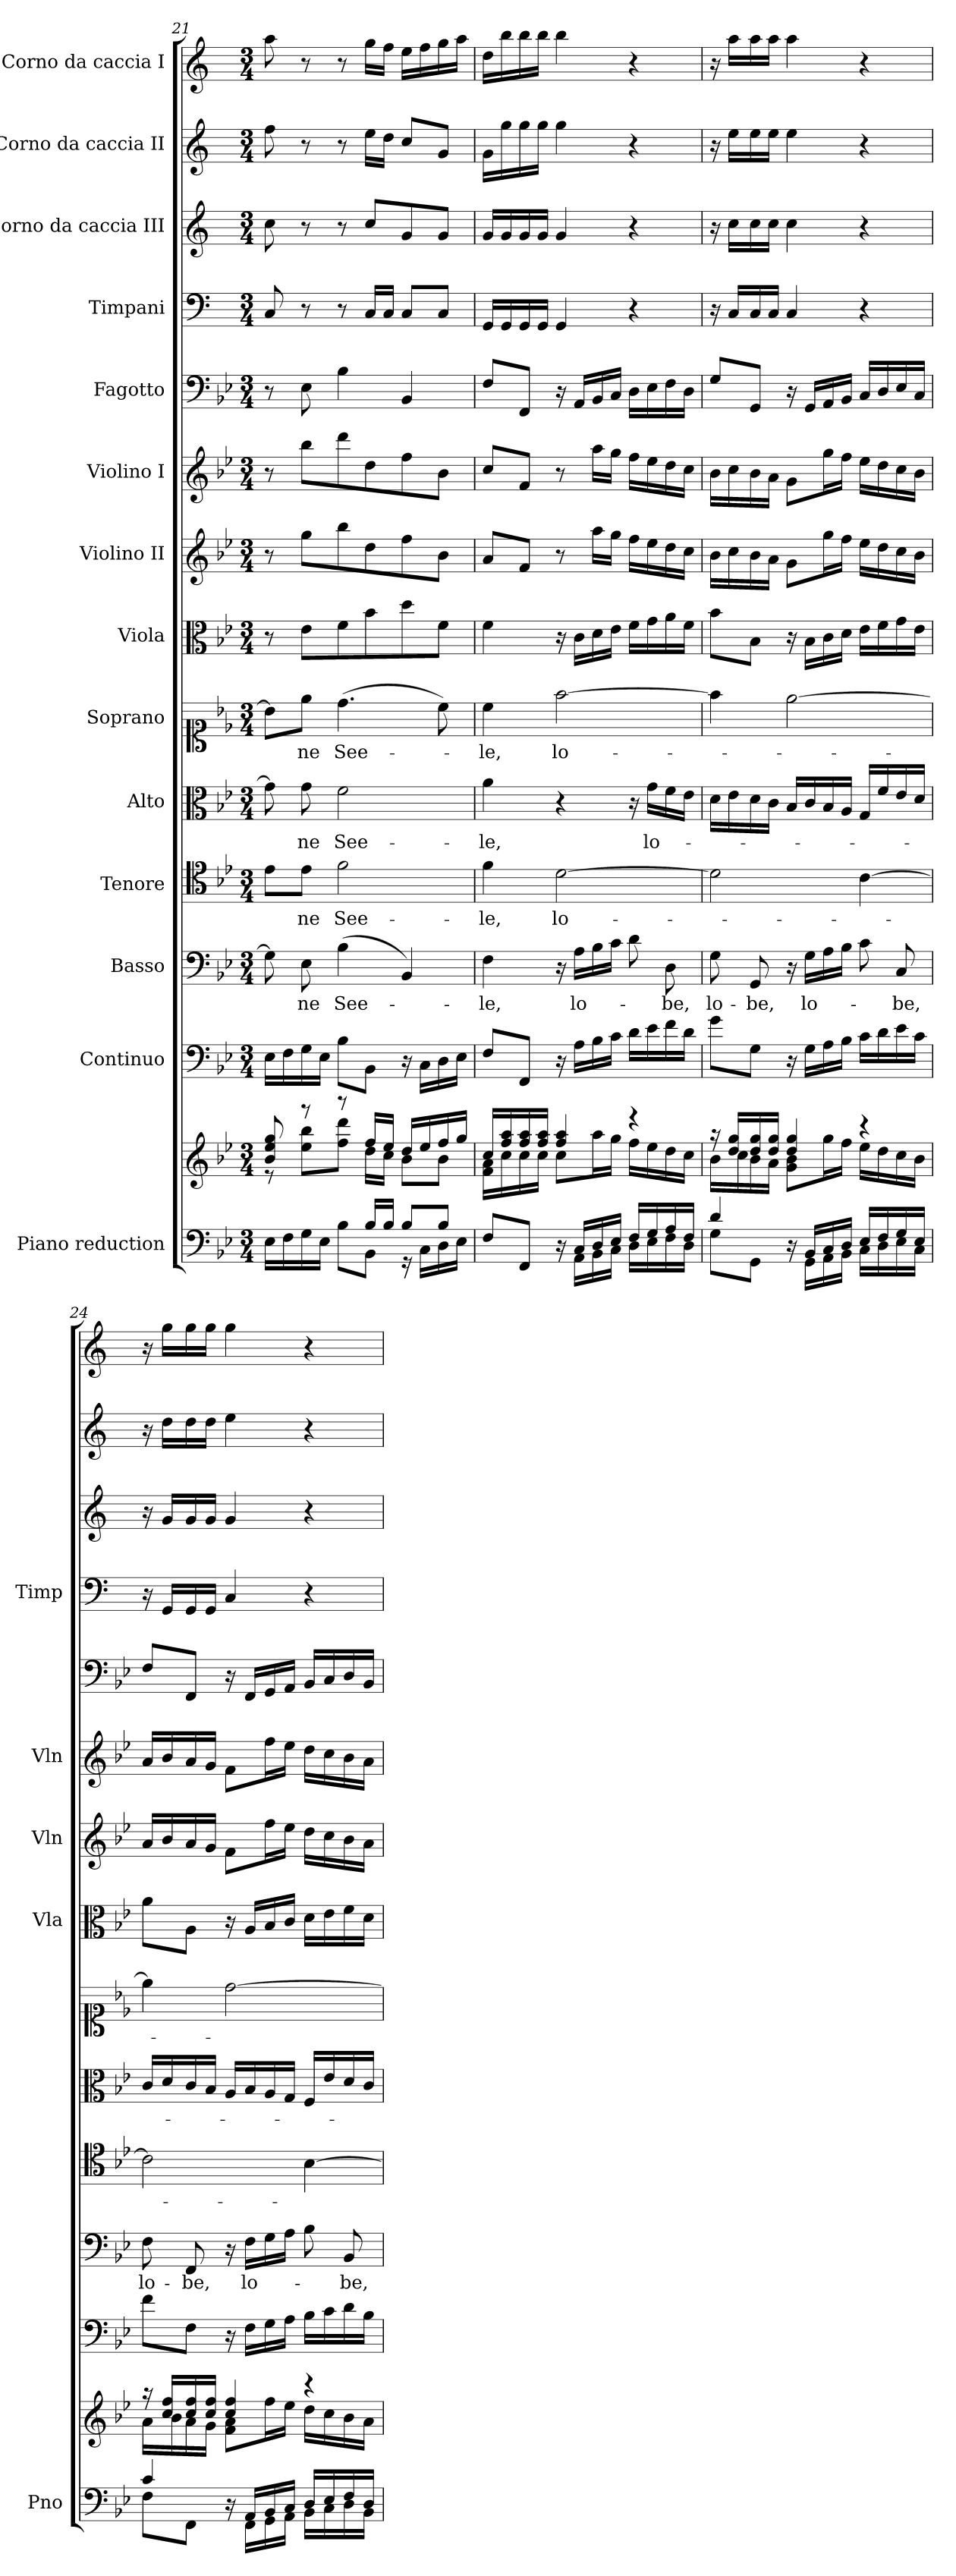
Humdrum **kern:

**kern	**kern	**kern	**kern	**text	**kern	**text	**kern	**text	**kern	**text	**kern	**kern	**kern	**kern	**kern	**kern	**kern	**kern
*part14	*part14	*part13	*part12	*part12	*part11	*part11	*part10	*part10	*part9	*part9	*part8	*part7	*part6	*part5	*part4	*part3	*part2	*part1
*staff15	*staff14	*staff13	*staff12	*staff12	*staff11	*staff11	*staff10	*staff10	*staff9	*staff9	*staff8	*staff7	*staff6	*staff5	*staff4	*staff3	*staff2	*staff1
*I"Piano reduction	*	*I"Continuo	*I"Basso	*	*I"Tenore	*	*I"Alto	*	*I"Soprano	*	*I"Viola	*I"Violino II	*I"Violino I	*I"Fagotto	*I"Timpani	*I"Corno da caccia III	*I"Corno da caccia II	*I"Corno da caccia I
*I'Pno	*	*	*	*	*	*	*	*	*	*	*I'Vla	*I'Vln	*I'Vln	*	*I'Timp	*	*	*
*clefF4	*clefG2	*clefF4	*clefF4	*	*clefC4	*	*clefC3	*	*clefC1	*	*clefC3	*clefG2	*clefG2	*clefF4	*clefF4	*clefG2	*clefG2	*clefG2
*	*	*	*	*	*	*	*	*	*	*	*	*	*	*	*ITrd1c2	*ITrd1c2	*ITrd1c2	*ITrd1c2
*k[b-e-]	*k[b-e-]	*k[b-e-]	*k[b-e-]	*	*k[b-e-]	*	*k[b-e-]	*	*k[b-e-]	*	*k[b-e-]	*k[b-e-]	*k[b-e-]	*k[b-e-]	*k[b-e-]	*k[b-e-]	*k[b-e-]	*k[b-e-]
*M3/4	*M3/4	*M3/4	*M3/4	*	*M3/4	*	*M3/4	*	*M3/4	*	*M3/4	*M3/4	*M3/4	*M3/4	*M3/4	*M3/4	*M3/4	*M3/4
=21	=21	=21	=21	=21	=21	=21	=21	=21	=21	=21	=21	=21	=21	=21	=21	=21	=21	=21
*^	*^	*	*	*	*	*	*	*	*	*	*	*	*	*	*	*	*	*
4ryy	16E-\LL	8b-/ 8ee-/ 8gg/	8r	16E-\LL	8G\]	.	8e-\L	.	8g\]	.	8b-\L]	.	8r	8r	8r	8r	8BB-/	8b-\	8ee-\	8gg\
.	16F\	.	.	16F\	.	.	.	.	.	.	.	.	.	.	.	.	.	.	.	.
!	!	!	!	!	!	!LO:LY:b	!	!LO:LY:b	!	!LO:LY:b	!	!LO:LY:b	!	!	!	!	!	!	!	!
.	16G\	8r	8ee-\ 8bb-\L	16G\	8E-\	-ne	8e-\J	-ne	8g\	-ne	8ee-\J	-ne	8e-\L	8gg\L	8bb-\L	8E-\	8r	8r	8r	8r
.	16E-\JJ	.	.	16E-\JJ	.	.	.	.	.	.	.	.	.	.	.	.	.	.	.	.
!	!	!	!	!	!	!LO:LY:b	!	!LO:LY:b	!	!LO:LY:b	!	!LO:LY:b	!	!	!	!	!	!	!	!
8ryy	8B-\L	8r	8ff\ 8ddd\J	8B-\L	(4B-\	See-	2f\	See-	2f\	See-	(4.dd\	See-	8f\	8bb-\	8ddd\	4B-\	8r	8r	8r	8r
16B-/LL	8BB-\J	16ff/LL	16dd\LL	8BB-\J	.	.	.	.	.	.	.	.	8b-\	8dd\	8dd\	.	16BB-/LL	8b-/L	16dd\LL	16ff\LL
16B-/JJ	.	16ee-/JJ	16cc\JJ	.	.	.	.	.	.	.	.	.	.	.	.	.	16BB-/JJ	.	16cc\JJ	16ee-\JJ
8B-/L	16r	16dd/LL	8b-\L	16r	4BB-/)	.	.	.	.	.	.	.	8dd\	8ff\	8ff\	4BB-/	8BB-/L	8f/	8b-/L	16dd\LL
.	16C\LL	16ee-/	.	16C\LL	.	.	.	.	.	.	.	.	.	.	.	.	.	.	.	16ee-\
8B-/J	16D\	16ff/	8b-\J	16D\	.	.	.	.	.	.	8cc\)	.	8f\J	8b-\J	8b-\J	.	8BB-/J	8f/J	8f/J	16ff\
.	16E-\JJ	16gg/JJ	.	16E-\JJ	.	.	.	.	.	.	.	.	.	.	.	.	.	.	.	16gg\JJ
=22	=22	=22	=22	=22	=22	=22	=22	=22	=22	=22	=22	=22	=22	=22	=22	=22	=22	=22	=22	=22
!	!	!	!	!	!	!LO:LY:b	!	!LO:LY:b	!	!LO:LY:b	!	!LO:LY:b	!	!	!	!	!	!	!	!
4ryy	8F/L	16cc/LL	16f\ 16a\LL	8F/L	4F\	-le,	4f\	-le,	4a\	-le,	4cc\	-le,	4f\	8a/L	8cc/L	8F/L	16FF/LL	16f/LL	16f\LL	16cc\LL
.	.	16ff/ 16aa/	16cc\	.	.	.	.	.	.	.	.	.	.	.	.	.	16FF/	16f/	16ff\	16aa\
.	8FF/J	16ff/ 16aa/	16cc\	8FF/J	.	.	.	.	.	.	.	.	.	8f/J	8f/J	8FF/J	16FF/	16f/	16ff\	16aa\
.	.	16ff/ 16aa/JJ	16cc\JJ	.	.	.	.	.	.	.	.	.	.	.	.	.	16FF/JJ	16f/JJ	16ff\JJ	16aa\JJ
!	!	!	!	!	!	!	!	!LO:LY:b	!	!	!	!LO:LY:b	!	!	!	!	!	!	!	!
16r	16ryy	4ff/ 4aa/	8cc\L	16r	16r	.	[2d\	lo-	4r	.	[2ff\	lo-	16r	8r	8r	16r	4FF/	4f/	4ff\	4aa\
!	!	!	!	!	!	!LO:LY:b	!	!	!	!	!	!	!	!	!	!	!	!	!	!
16C/LL	16AA\LL	.	.	16A\LL	16A\LL	lo-	.	.	.	.	.	.	16c\LL	.	.	16AA/LL	.	.	.	.
16D/	16BB-\	.	16aa\L	16B-\	16B-\	.	.	.	.	.	.	.	16d\	16aa\LL	16aa\LL	16BB-/	.	.	.	.
16E-/JJ	16C\JJ	.	16gg\JJ	16c\JJ	16c\JJ	.	.	.	.	.	.	.	16e-\JJ	16gg\JJ	16gg\JJ	16C/JJ	.	.	.	.
16F/LL	16D\LL	4r	16ff\LL	16d\LL	8d\	.	.	.	16r	.	.	.	16f\LL	16ff\LL	16ff\LL	16D\LL	4r	4r	4r	4r
!	!	!	!	!	!	!	!	!	!	!LO:LY:b	!	!	!	!	!	!	!	!	!	!
16G/	16E-\	.	16ee-\	16e-\	.	.	.	.	16g\LL	lo-	.	.	16g\	16ee-\	16ee-\	16E-\	.	.	.	.
!	!	!	!	!	!	!LO:LY:b	!	!	!	!	!	!	!	!	!	!	!	!	!	!
16A/	16F\	.	16dd\	16f\	8D\	-be,	.	.	16f\	.	.	.	16a\	16dd\	16dd\	16F\	.	.	.	.
16F/JJ	16D\JJ	.	16cc\JJ	16d\JJ	.	.	.	.	16e-\JJ	.	.	.	16f\JJ	16cc\JJ	16cc\JJ	16D\JJ	.	.	.	.
=23	=23	=23	=23	=23	=23	=23	=23	=23	=23	=23	=23	=23	=23	=23	=23	=23	=23	=23	=23	=23
!	!	!	!	!	!	!LO:LY:b	!	!	!	!	!	!	!	!	!	!	!	!	!	!
4d/	8G\L	16r	16b-\LL	8g\L	8G\	lo-	2d\]	.	16d\LL	.	4ff\]	.	8b-\L	16b-\LL	16b-\LL	8G/L	16r	16r	16r	16r
.	.	16dd/ 16gg/LL	16cc\	.	.	.	.	.	16e-\	.	.	.	.	16cc\	16cc\	.	16BB-/LL	16b-\LL	16dd\LL	16gg\LL
!	!	!	!	!	!	!LO:LY:b	!	!	!	!	!	!	!	!	!	!	!	!	!	!
.	8GG\J	16dd/ 16gg/	16b-\	8G\J	8GG/	-be,	.	.	16d\	.	.	.	8B-\J	16b-\	16b-\	8GG/J	16BB-/	16b-\	16dd\	16gg\
.	.	16dd/ 16gg/JJ	16a\JJ	.	.	.	.	.	16c\JJ	.	.	.	.	16a\JJ	16a\JJ	.	16BB-/JJ	16b-\JJ	16dd\JJ	16gg\JJ
16r	16ryy	4dd/ 4gg/	8g\ 8b-\L	16r	16r	.	.	.	16B-/LL	.	[2ee-\	.	16r	8g\L	8g\L	16r	4BB-/	4b-\	4dd\	4gg\
!	!	!	!	!	!	!LO:LY:b	!	!	!	!	!	!	!	!	!	!	!	!	!	!
16BB-/LL	16GG\LL	.	.	16G\LL	16G\LL	lo-	.	.	16c/	.	.	.	16B-\LL	.	.	16GG/LL	.	.	.	.
16C/	16AA\	.	16gg\L	16A\	16A\	.	.	.	16B-/	.	.	.	16c\	16gg\L	16gg\L	16AA/	.	.	.	.
16D/JJ	16BB-\JJ	.	16ff\JJ	16B-\JJ	16B-\JJ	.	.	.	16A/JJ	.	.	.	16d\JJ	16ff\JJ	16ff\JJ	16BB-/JJ	.	.	.	.
16E-/LL	16C\LL	4r	16ee-\LL	16c\LL	8c\	.	[4c\	.	16G/LL	.	.	.	16e-\LL	16ee-\LL	16ee-\LL	16C/LL	4r	4r	4r	4r
16F/	16D\	.	16dd\	16d\	.	.	.	.	16f/	.	.	.	16f\	16dd\	16dd\	16D/	.	.	.	.
!	!	!	!	!	!	!LO:LY:b	!	!	!	!	!	!	!	!	!	!	!	!	!	!
16G/	16E-\	.	16cc\	16e-\	8C/	-be,	.	.	16e-/	.	.	.	16g\	16cc\	16cc\	16E-/	.	.	.	.
16E-/JJ	16C\JJ	.	16b-\JJ	16c\JJ	.	.	.	.	16d/JJ	.	.	.	16e-\JJ	16b-\JJ	16b-\JJ	16C/JJ	.	.	.	.
=24	=24	=24	=24	=24	=24	=24	=24	=24	=24	=24	=24	=24	=24	=24	=24	=24	=24	=24	=24	=24
!	!	!	!	!	!	!LO:LY:b	!	!	!	!	!	!	!	!	!	!	!	!	!	!
4c/	8F\L	16r	16a\LL	8f\L	8F\	lo-	2c\]	.	16c/LL	.	4ee-\]	.	8a\L	16a/LL	16a/LL	8F/L	16r	16r	16r	16r
.	.	16cc/ 16ff/LL	16b-\	.	.	.	.	.	16d/	.	.	.	.	16b-/	16b-/	.	16FF/LL	16f/LL	16cc\LL	16ff\LL
!	!	!	!	!	!	!LO:LY:b	!	!	!	!	!	!	!	!	!	!	!	!	!	!
.	8FF\J	16cc/ 16ff/	16a\	8F\J	8FF/	-be,	.	.	16c/	.	.	.	8A\J	16a/	16a/	8FF/J	16FF/	16f/	16cc\	16ff\
.	.	16cc/ 16ff/JJ	16g\JJ	.	.	.	.	.	16B-/JJ	.	.	.	.	16g/JJ	16g/JJ	.	16FF/JJ	16f/JJ	16cc\JJ	16ff\JJ
16r	16ryy	4cc/ 4ff/	8f\ 8a\L	16r	16r	.	.	.	16A/LL	.	[2dd\	.	16r	8f\L	8f\L	16r	4BB-/	4f/	4dd\	4ff\
!	!	!	!	!	!	!LO:LY:b	!	!	!	!	!	!	!	!	!	!	!	!	!	!
16AA/LL	16FF\LL	.	.	16F\LL	16F\LL	lo-	.	.	16B-/	.	.	.	16A/LL	.	.	16FF/LL	.	.	.	.
16BB-/	16GG\	.	16ff\L	16G\	16G\	.	.	.	16A/	.	.	.	16B-/	16ff\L	16ff\L	16GG/	.	.	.	.
16C/JJ	16AA\JJ	.	16ee-\JJ	16A\JJ	16A\JJ	.	.	.	16G/JJ	.	.	.	16c/JJ	16ee-\JJ	16ee-\JJ	16AA/JJ	.	.	.	.
16D/LL	16BB-\LL	4r	16dd\LL	16B-\LL	8B-\	.	[4B-\	.	16F/LL	.	.	.	16d\LL	16dd\LL	16dd\LL	16BB-/LL	4r	4r	4r	4r
16E-/	16C\	.	16cc\	16c\	.	.	.	.	16e-/	.	.	.	16e-\	16cc\	16cc\	16C/	.	.	.	.
!	!	!	!	!	!	!LO:LY:b	!	!	!	!	!	!	!	!	!	!	!	!	!	!
16F/	16D\	.	16b-\	16d\	8BB-/	-be,	.	.	16d/	.	.	.	16f\	16b-\	16b-\	16D/	.	.	.	.
16D/JJ	16BB-\JJ	.	16a\JJ	16B-\JJ	.	.	.	.	16c/JJ	.	.	.	16d\JJ	16a\JJ	16a\JJ	16BB-/JJ	.	.	.	.
*v	*v	*	*	*	*	*	*	*	*	*	*	*	*	*	*	*	*	*	*	*
*	*v	*v	*	*	*	*	*	*	*	*	*	*	*	*	*	*	*	*	*
=	=	=	=	=	=	=	=	=	=	=	=	=	=	=	=	=	=	=
*-	*-	*-	*-	*-	*-	*-	*-	*-	*-	*-	*-	*-	*-	*-	*-	*-	*-	*-
